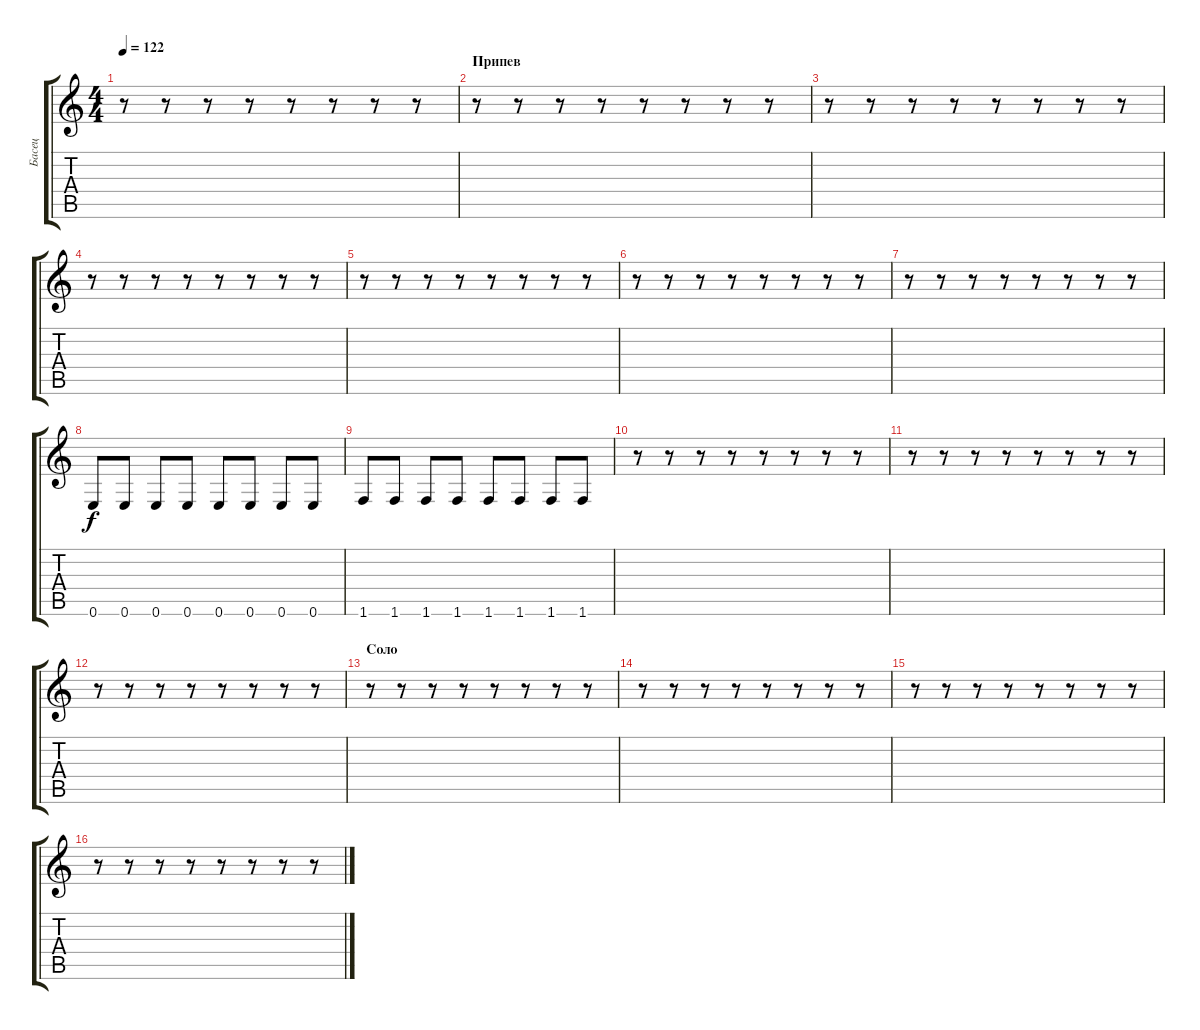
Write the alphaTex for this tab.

\track ("Басец" "Басец") {instrument fretlessbass}
\staff {score tabs}
\tuning (E4 B3 G3 D3 A2 E2) {hide}
\ts (4 4)
\tempo 122
\clef g2
\ks c
r.8{dy f} r.8 r.8 r.8 r.8 r.8 r.8 r.8 |
\section ("" "Припев")
r.8 r.8 r.8 r.8 r.8 r.8 r.8 r.8 |
r.8 r.8 r.8 r.8 r.8 r.8 r.8 r.8 |
r.8 r.8 r.8 r.8 r.8 r.8 r.8 r.8 |
r.8 r.8 r.8 r.8 r.8 r.8 r.8 r.8 |
r.8 r.8 r.8 r.8 r.8 r.8 r.8 r.8 |
r.8 r.8 r.8 r.8 r.8 r.8 r.8 r.8 |
0.6.8 0.6.8 0.6.8 0.6.8 0.6.8 0.6.8 0.6.8 0.6.8 |
1.6.8 1.6.8 1.6.8 1.6.8 1.6.8 1.6.8 1.6.8 1.6.8 |
r.8 r.8 r.8 r.8 r.8 r.8 r.8 r.8 |
r.8 r.8 r.8 r.8 r.8 r.8 r.8 r.8 |
r.8 r.8 r.8 r.8 r.8 r.8 r.8 r.8 |
\section ("" "Соло")
r.8 r.8 r.8 r.8 r.8 r.8 r.8 r.8 |
r.8 r.8 r.8 r.8 r.8 r.8 r.8 r.8 |
r.8 r.8 r.8 r.8 r.8 r.8 r.8 r.8 |
r.8 r.8 r.8 r.8 r.8 r.8 r.8 r.8
